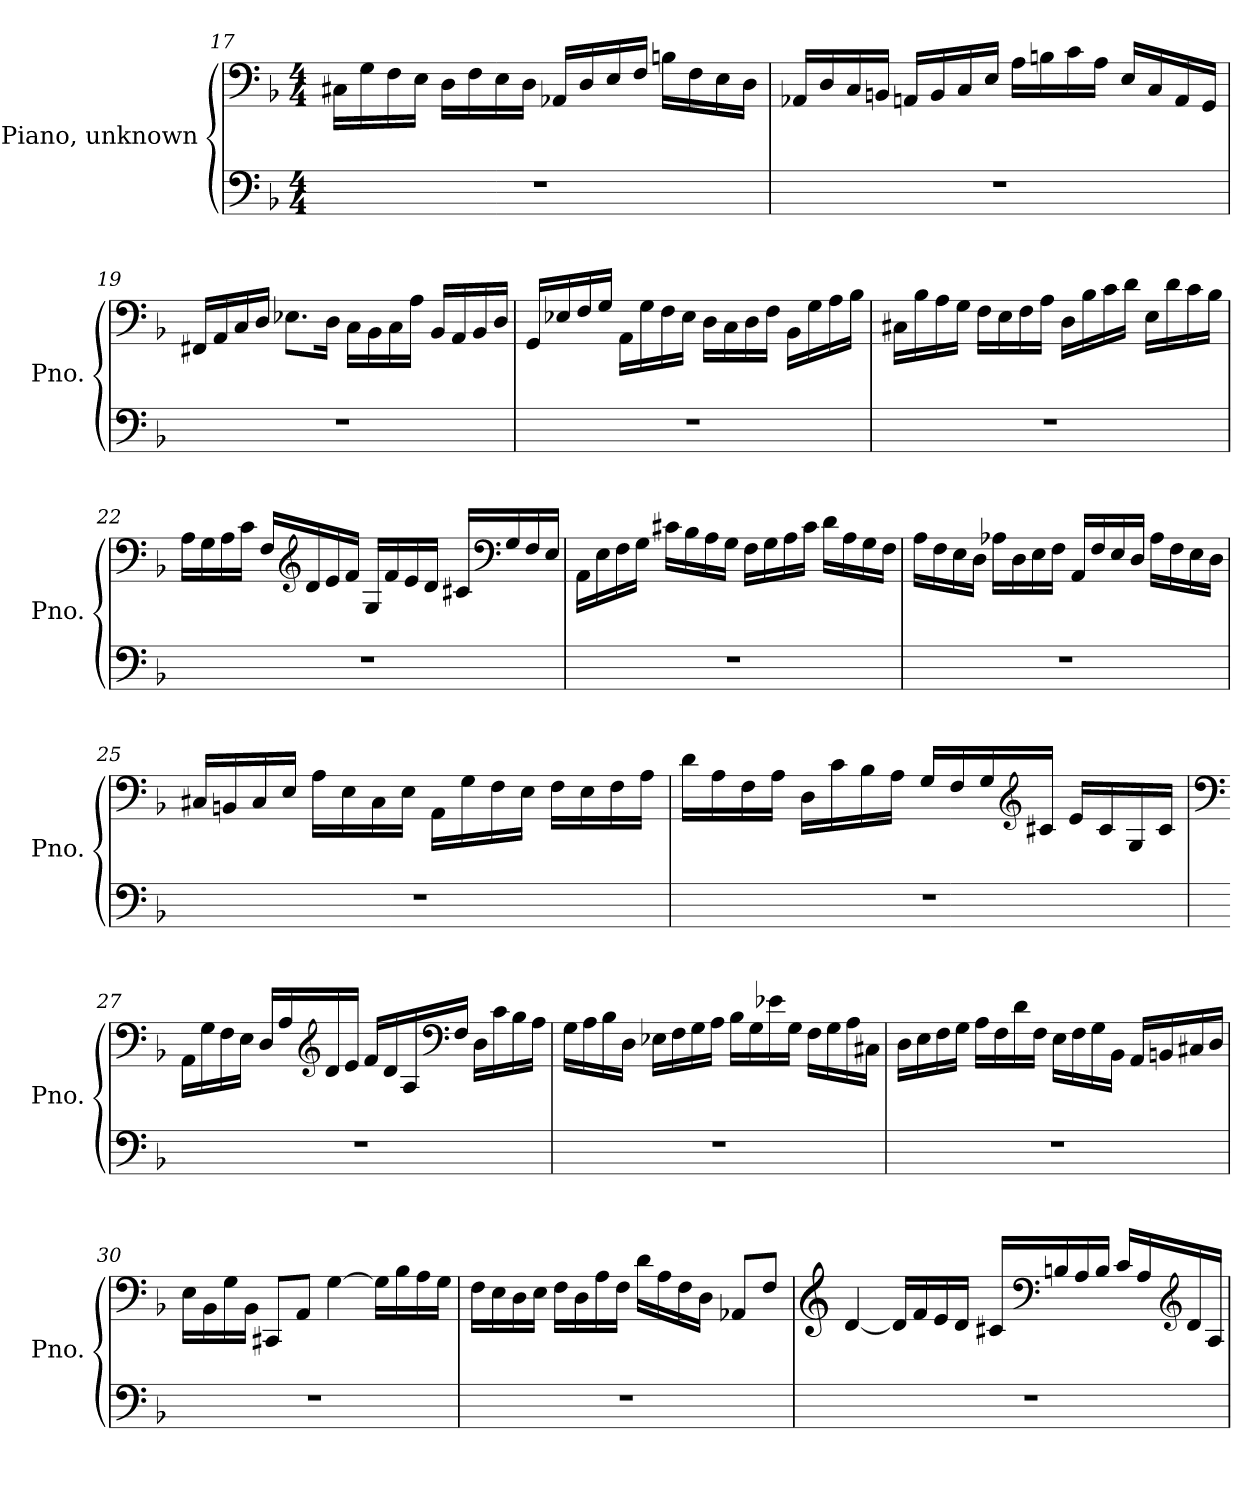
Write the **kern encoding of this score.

**kern	**kern
*part1	*part1
*staff2	*staff1
*I"Piano, unknown	*
*I'Pno.	*
*clefF4	*clefF4
*k[b-]	*k[b-]
*M4/4	*M4/4
=17	=17
1r	16C#X\LL
.	16G\
.	16F\
.	16E\JJ
.	16D\LL
.	16F\
.	16E\
.	16D\JJ
.	16AA-X/LL
.	16D/
.	16E/
.	16F/JJ
.	16Bn\LL
.	16F\
.	16E\
.	16D\JJ
!!LO:LB:g=z
=18	=18
1r	16AA-X/LL
.	16D/
.	16C/
.	16BBn/JJ
.	16AAn/LL
.	16BB/
.	16C/
.	16E/JJ
.	16A\LL
.	16Bn\
.	16c\
.	16A\JJ
.	16E/LL
.	16C/
.	16AA/
.	16GG/JJ
=19	=19
1r	16FF#X/LL
.	16AA/
.	16C/
.	16D/JJ
.	8.E-X\L
.	16D\Jk
.	16C\LL
.	16BB-\
.	16C\
.	16A\JJ
.	16BB-/LL
.	16AA/
.	16BB-/
.	16D/JJ
!!LO:LB:g=z
=20	=20
1r	16GG/LL
.	16E-X/
.	16F/
.	16G/JJ
.	16AA\LL
.	16G\
.	16F\
.	16E-\JJ
.	16D\LL
.	16C\
.	16D\
.	16F\JJ
.	16BB-\LL
.	16G\
.	16A\
.	16B-\JJ
=21	=21
1r	16C#X\LL
.	16B-\
.	16A\
.	16G\JJ
.	16F\LL
.	16E\
.	16F\
.	16A\JJ
.	16D\LL
.	16B-\
.	16c\
.	16d\JJ
.	16E\LL
.	16d\
.	16c\
.	16B-\JJ
!!LO:LB:g=z
=22	=22
1r	16A\LL
.	16G\
.	16A\
.	16c\JJ
.	16F/LL
*	*clefG2
.	16d/
.	16e/
.	16f/JJ
.	16G/LL
.	16f/
.	16e/
.	16d/JJ
.	16c#X/LL
*	*clefF4
.	16G/
.	16F/
.	16E/JJ
=23	=23
1r	16AA\LL
.	16E\
.	16F\
.	16G\JJ
.	16c#X\LL
.	16B-\
.	16A\
.	16G\JJ
.	16F\LL
.	16G\
.	16A\
.	16c#\JJ
.	16d\LL
.	16A\
.	16G\
.	16F\JJ
!!LO:LB:g=z
=24	=24
1r	16A\LL
.	16F\
.	16E\
.	16D\JJ
.	16A-X\LL
.	16D\
.	16E\
.	16F\JJ
.	16AA/LL
.	16F/
.	16E/
.	16D/JJ
.	16A-\LL
.	16F\
.	16E\
.	16D\JJ
=25	=25
1r	16C#X/LL
.	16BBn/
.	16C#/
.	16E/JJ
.	16A\LL
.	16E\
.	16C#\
.	16E\JJ
.	16AA\LL
.	16G\
.	16F\
.	16E\JJ
.	16F\LL
.	16E\
.	16F\
.	16A\JJ
!!LO:LB:g=z
=26	=26
1r	16d\LL
.	16A\
.	16F\
.	16A\JJ
.	16D\LL
.	16c\
.	16B-\
.	16A\JJ
.	16G/LL
.	16F/
.	16G/
*	*clefG2
.	16c#X/JJ
.	16e/LL
.	16c#/
.	16G/
.	16c#/JJ
=27	=27
*	*clefF4
1r	16AA\LL
.	16G\
.	16F\
.	16E\JJ
.	16D/LL
.	16A/
*	*clefG2
.	16d/
.	16e/JJ
.	16f/LL
.	16d/
.	16A/
*	*clefF4
.	16F/JJ
.	16D\LL
.	16c\
.	16B-\
.	16A\JJ
!!LO:PB:g=z
=28	=28
1r	16G\LL
.	16A\
.	16B-\
.	16D\JJ
.	16E-X\LL
.	16F\
.	16G\
.	16A\JJ
.	16B-\LL
.	16G\
.	16e-X\
.	16G\JJ
.	16F\LL
.	16G\
.	16A\
.	16C#X\JJ
=29	=29
1r	16D\LL
.	16E\
.	16F\
.	16G\JJ
.	16A\LL
.	16F\
.	16d\
.	16F\JJ
.	16E\LL
.	16F\
.	16G\
.	16BB-\JJ
.	16AA/LL
.	16BBn/
.	16C#X/
.	16D/JJ
!!LO:LB:g=z
=30	=30
1r	16E\LL
.	16BB-\
.	16G\
.	16BB-\JJ
.	8CC#X/L
.	8AA/J
.	[4G\
.	16G\LL]
.	16B-\
.	16A\
.	16G\JJ
=31	=31
1r	16F\LL
.	16E\
.	16D\
.	16E\JJ
.	16F\LL
.	16D\
.	16A\
.	16F\JJ
.	16d\LL
.	16A\
.	16F\
.	16D\JJ
.	8AA-X/L
.	8F/J
=32	=32
*	*clefG2
1r	[4d/
.	16d/LL]
.	16f/
.	16e/
.	16d/JJ
.	16c#X/LL
*	*clefF4
.	16Bn/
.	16A/
.	16B/JJ
.	16c#/LL
.	16A/
*	*clefG2
.	16d/
.	16A/JJ
=	=
*-	*-
